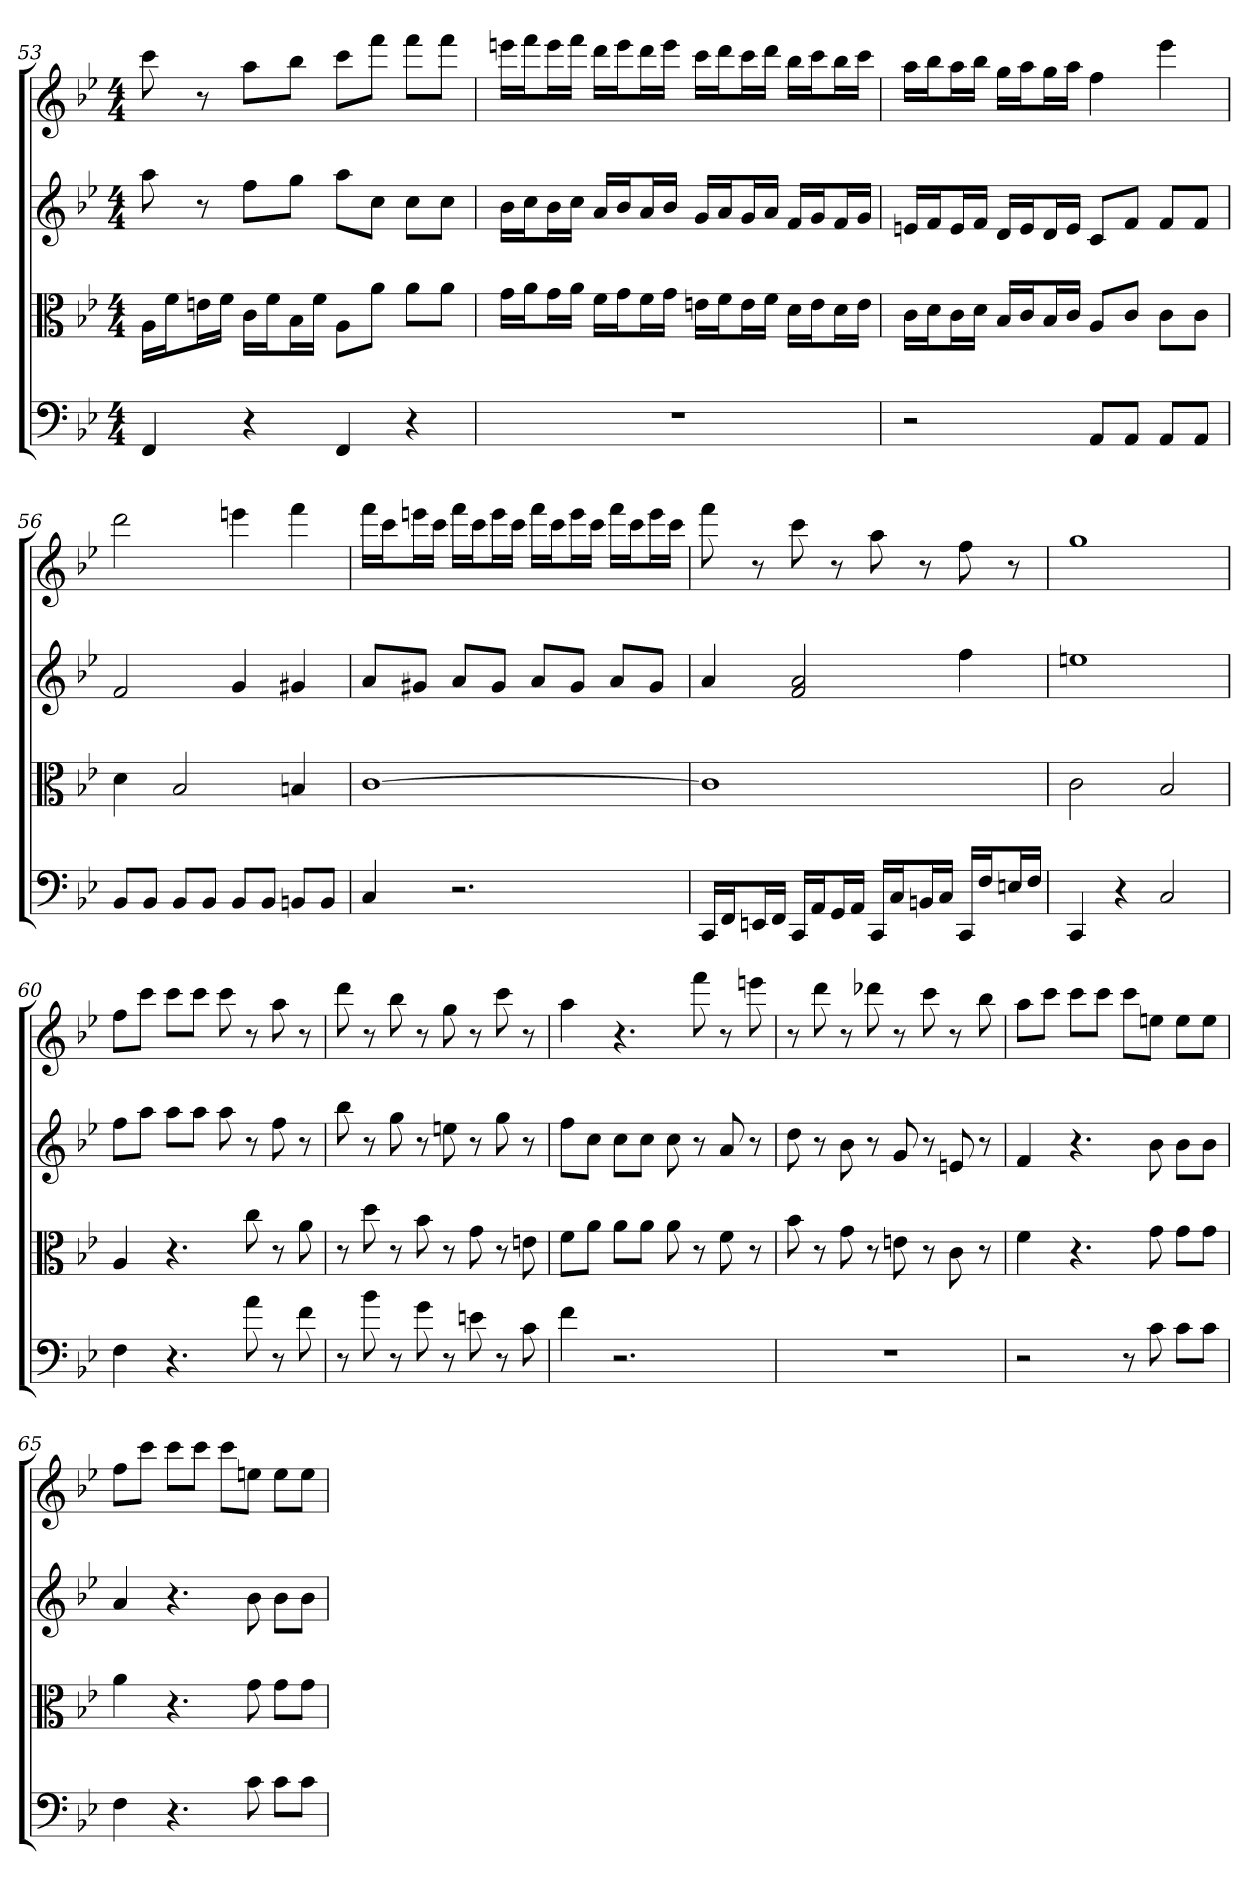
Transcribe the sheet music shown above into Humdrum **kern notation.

**kern	**kern	**kern	**kern
*part4	*part3	*part2	*part1
*staff4	*staff3	*staff2	*staff1
*clefF4	*clefC3	*	*
*k[b-e-]	*k[b-e-]	*k[b-e-]	*k[b-e-]
*B-:	*B-:	*B-:	*B-:
*M4/4	*M4/4	*M4/4	*M4/4
=53	=53	=53	=53
4FF	16A\LL	8aa	8ccc
.	16f\J	.	.
.	16en\L	8r	8r
.	16f\JJ	.	.
4r	16c\LL	8ffL	8aaL
.	16f\J	.	.
.	16B-\L	8ggJ	8bb-J
.	16f\JJ	.	.
4FF	8A\L	8aaL	8cccL
.	8a\J	8ccJ	8fffJ
4r	8a\L	8ccL	8fffL
.	8a\J	8ccJ	8fffJ
=54	=54	=54	=54
1r	16g\LL	16b-LL	16eeenLL
.	16a\J	16ccJ	16fffJ
.	16g\L	16b-L	16eeeL
.	16a\JJ	16ccJJ	16fffJJ
.	16f\LL	16aLL	16dddLL
.	16g\J	16b-J	16eeeJ
.	16f\L	16aL	16dddL
.	16g\JJ	16b-JJ	16eeeJJ
.	16en\LL	16gLL	16cccLL
.	16f\J	16aJ	16dddJ
.	16e\L	16gL	16cccL
.	16f\JJ	16aJJ	16dddJJ
.	16d\LL	16fLL	16bb-LL
.	16e\J	16gJ	16cccJ
.	16d\L	16fL	16bb-L
.	16e\JJ	16gJJ	16cccJJ
=55	=55	=55	=55
2r	16c\LL	16enLL	16aaLL
.	16d\J	16fJ	16bb-J
.	16c\L	16eL	16aaL
.	16d\JJ	16fJJ	16bb-JJ
.	16B-/LL	16dLL	16ggLL
.	16c/J	16eJ	16aaJ
.	16B-/L	16dL	16ggL
.	16c/JJ	16eJJ	16aaJJ
8AA/L	8A/L	8cL	4ff
8AA/J	8c/J	8fJ	.
8AA/L	8c\L	8fL	4eee-
8AA/J	8c\J	8fJ	.
=56	=56	=56	=56
8BB-/L	4d	2f	2ddd
8BB-/J	.	.	.
8BB-/L	2B-	.	.
8BB-/J	.	.	.
8BB-/L	.	4g	4eeen
8BB-/J	.	.	.
8BBn/L	4Bn	4g#X	4fff
8BB/J	.	.	.
=57	=57	=57	=57
4C	[1c	8aL	16fffLL
.	.	.	16cccJ
.	.	8g#XJ	16eeenL
.	.	.	16cccJJ
2.r	.	8aL	16fffLL
.	.	.	16cccJ
.	.	8g#J	16eeeL
.	.	.	16cccJJ
.	.	8aL	16fffLL
.	.	.	16cccJ
.	.	8g#J	16eeeL
.	.	.	16cccJJ
.	.	8aL	16fffLL
.	.	.	16cccJ
.	.	8g#J	16eeeL
.	.	.	16cccJJ
=58	=58	=58	=58
16CC/LL	1c]	4a	8fff
16FF/J	.	.	.
16EEn/L	.	.	8r
16FF/JJ	.	.	.
16CC/LL	.	2f 2a	8ccc
16AA/J	.	.	.
16GG/L	.	.	8r
16AA/JJ	.	.	.
16CC/LL	.	.	8aa
16C/J	.	.	.
16BBn/L	.	.	8r
16C/JJ	.	.	.
16CC/LL	.	4ff	8ff
16F/J	.	.	.
16En/L	.	.	8r
16F/JJ	.	.	.
=59	=59	=59	=59
4CC	2c	1een	1gg
4r	.	.	.
2C	2B-	.	.
=60	=60	=60	=60
4F	4A	8ffL	8ffL
.	.	8aaJ	8cccJ
4.r	4.r	8aaL	8cccL
.	.	8aaJ	8cccJ
.	.	8aa	8ccc
8a	8cc	8r	8r
8r	8r	8ff	8aa
8f	8a	8r	8r
=61	=61	=61	=61
8r	8r	8bb-	8ddd
8b-	8dd	8r	8r
8r	8r	8gg	8bb-
8g	8b-	8r	8r
8r	8r	8een	8gg
8en	8g	8r	8r
8r	8r	8gg	8ccc
8c	8en	8r	8r
=62	=62	=62	=62
4f	8f\L	8ffL	4aa
.	8a\J	8ccJ	.
2.r	8a\L	8ccL	4.r
.	8a\J	8ccJ	.
.	8a	8cc	.
.	8r	8r	8fff
.	8f	8a	8r
.	8r	8r	8eeen
=63	=63	=63	=63
1r	8b-	8dd	8r
.	8r	8r	8ddd
.	8g	8b-	8r
.	8r	8r	8ddd-X
.	8en	8g	8r
.	8r	8r	8ccc
.	8c	8en	8r
.	8r	8r	8bb-
=64	=64	=64	=64
2r	4f	4f	8aaL
.	.	.	8cccJ
.	4.r	4.r	8cccL
.	.	.	8cccJ
8r	.	.	8cccL
8c	8g	8b-	8eenJ
8c\L	8g\L	8b-L	8eeL
8c\J	8g\J	8b-J	8eeJ
=65	=65	=65	=65
4F	4a	4a	8ffL
.	.	.	8cccJ
4.r	4.r	4.r	8cccL
.	.	.	8cccJ
.	.	.	8cccL
8c	8g	8b-	8eenJ
8c\L	8g\L	8b-L	8eeL
8c\J	8g\J	8b-J	8eeJ
=	=	=	=
*-	*-	*-	*-
